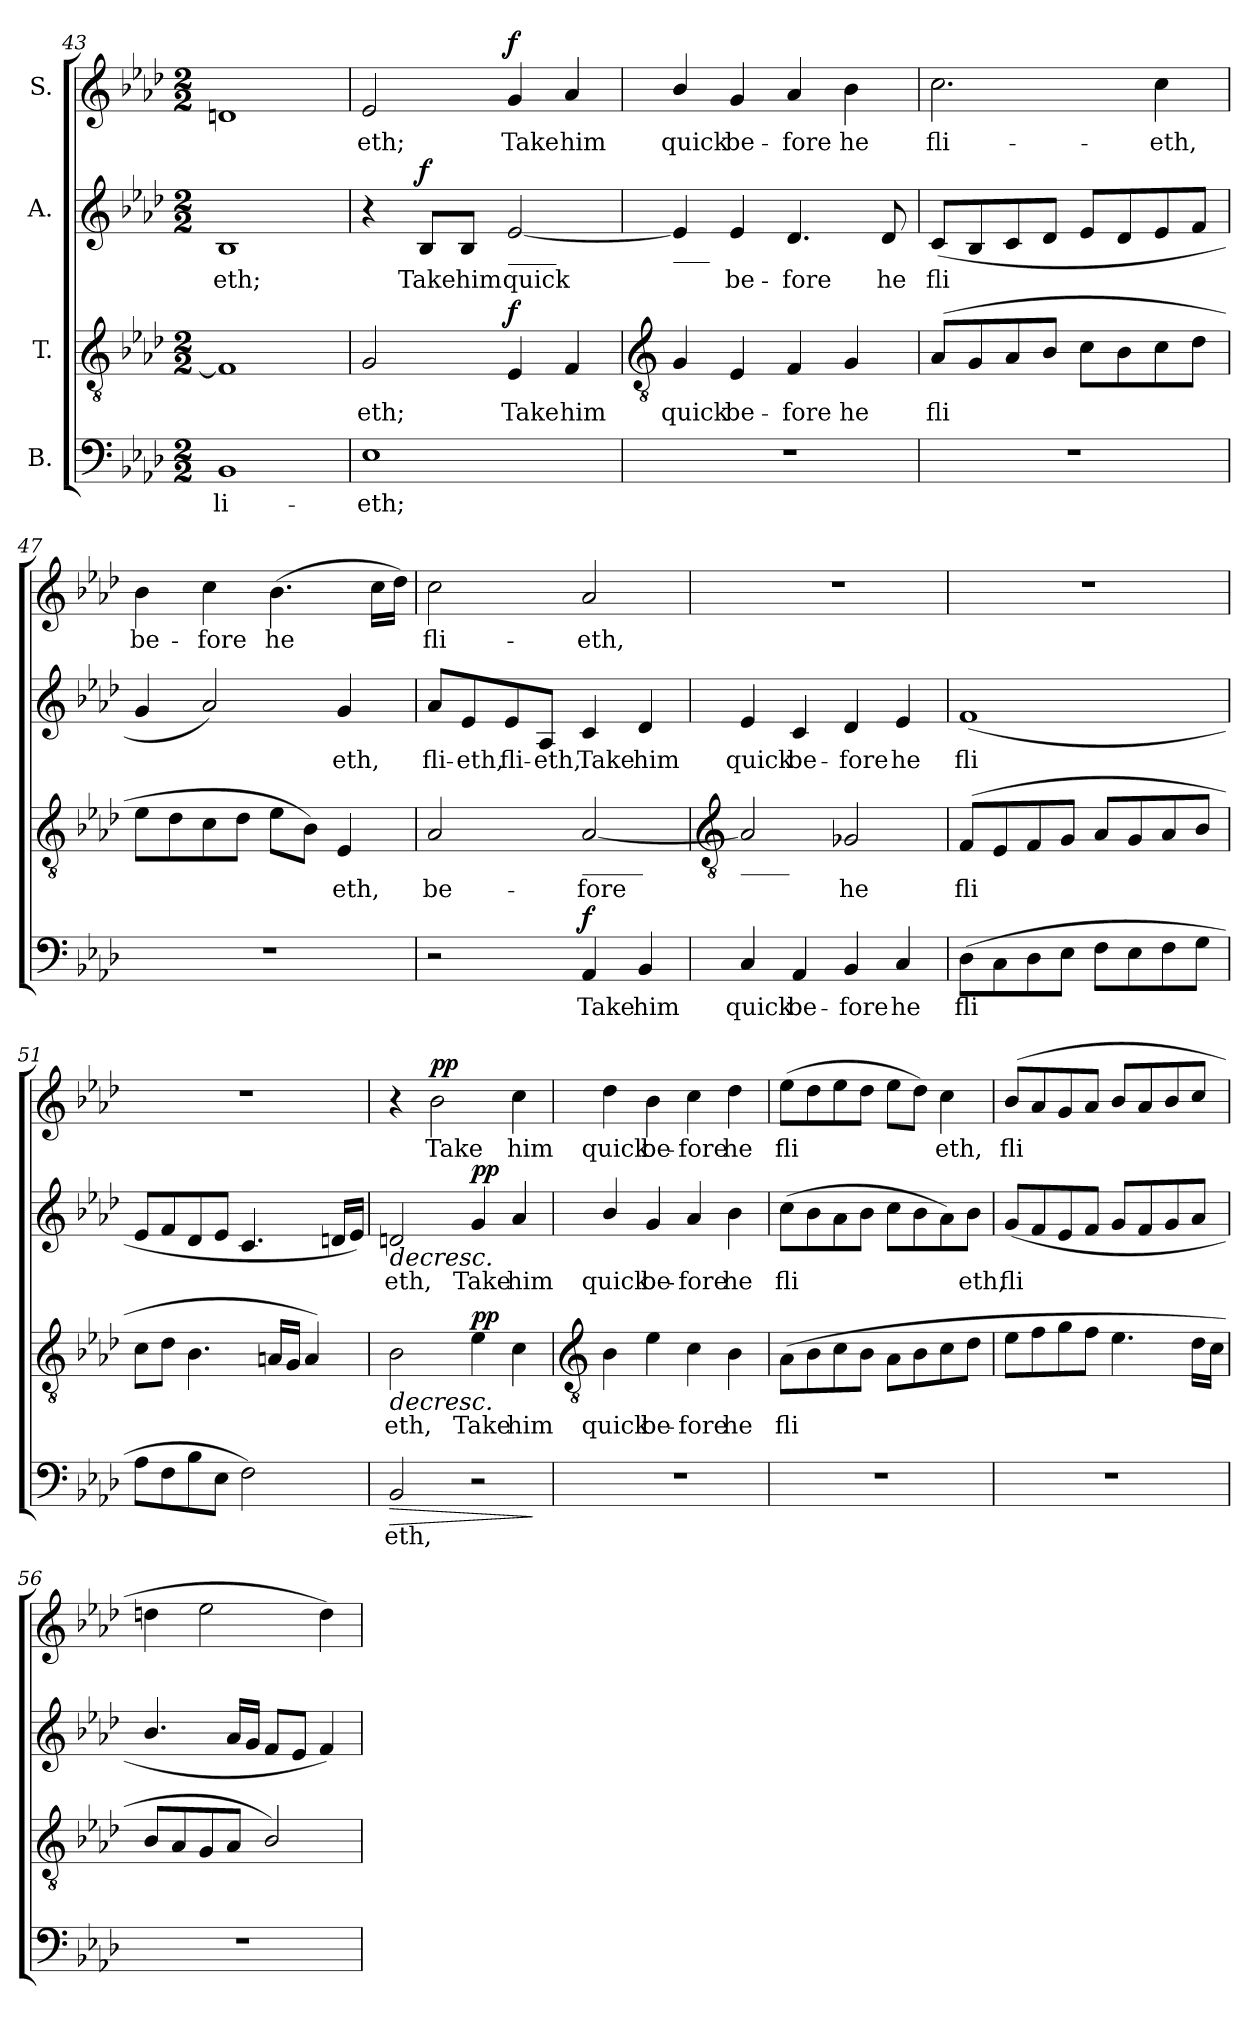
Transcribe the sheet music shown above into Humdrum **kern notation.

**kern	**text	**dynam	**kern	**text	**dynam	**kern	**text	**dynam	**kern	**text	**dynam
*part4	*part4	*part4	*part3	*part3	*part3	*part2	*part2	*part2	*part1	*part1	*part1
*staff4	*staff4	*staff4	*staff3	*staff3	*staff3	*staff2	*staff2	*staff2	*staff1	*staff1	*staff1
*I"B.	*	*	*I"T.	*	*	*I"A.	*	*	*I"S.	*	*
*clefF4	*	*	*clefGv2	*	*	*clefG2	*	*	*clefG2	*	*
*k[b-e-a-d-]	*	*	*k[b-e-a-d-]	*	*	*k[b-e-a-d-]	*	*	*k[b-e-a-d-]	*	*
*A-:	*	*	*A-:	*	*	*A-:	*	*	*A-:	*	*
*M2/2	*	*	*M2/2	*	*	*M2/2	*	*	*M2/2	*	*
=43	=43	=43	=43	=43	=43	=43	=43	=43	=43	=43	=43
!	!LO:LY:b	!	!	!	!	!	!LO:LY:b	!	!	!	!
1BB-	li-	.	1F]	.	.	1B-	-eth;	.	1dn	.	.
=44	=44	=44	=44	=44	=44	=44	=44	=44	=44	=44	=44
!	!LO:LY:b	!	!	!LO:LY:b	!	!	!	!	!	!LO:LY:b	!
1E-	-eth;	.	2G	eth;	.	4r	.	.	2e-	eth;	.
!	!	!	!	!	!	!	!LO:LY:b	!LO:DY:a	!	!	!
.	.	.	.	.	.	8B-L	Take	f	.	.	.
!	!	!	!	!	!	!	!LO:LY:b	!	!	!	!
.	.	.	.	.	.	8B-J	him	.	.	.	.
!	!	!	!	!	!	!LO:TX:b:t=____	!	!	!	!	!
!	!	!	!	!LO:LY:b	!LO:DY:b	!	!LO:LY:b	!	!	!LO:LY:b	!LO:DY:a
.	.	.	4E-	Take	f	[2e-	quick	.	4g	Take	f
!	!	!	!	!LO:LY:b	!	!	!	!	!	!LO:LY:b	!
.	.	.	4F	him	.	.	.	.	4a-	him	.
!!LO:LB:g=z
=45	=45	=45	=45	=45	=45	=45	=45	=45	=45	=45	=45
*	*	*	*clefGv2	*	*	*	*	*	*	*	*
!	!	!	!	!	!	!LO:TX:b:t=___	!	!	!	!	!
!	!	!	!	!LO:LY:b	!	!	!	!	!	!LO:LY:b	!
1r	.	.	4G	quick	.	4e-]	.	.	4b-/	quick	.
!	!	!	!	!LO:LY:b	!	!	!LO:LY:b	!	!	!LO:LY:b	!
.	.	.	4E-	be-	.	4e-	be-	.	4g	be-	.
!	!	!	!	!LO:LY:b	!	!	!LO:LY:b	!	!	!LO:LY:b	!
.	.	.	4F	-fore	.	4.d-	-fore	.	4a-	-fore	.
!	!	!	!	!LO:LY:b	!	!	!	!	!	!LO:LY:b	!
.	.	.	4G	he	.	.	.	.	4b-	he	.
!	!	!	!	!	!	!	!LO:LY:b	!	!	!	!
.	.	.	.	.	.	8d-	he	.	.	.	.
=46	=46	=46	=46	=46	=46	=46	=46	=46	=46	=46	=46
!	!	!	!	!LO:LY:b	!	!	!LO:LY:b	!	!	!LO:LY:b	!
1r	.	.	(<8A-L	fli	.	(<8cL	fli	.	2.cc	fli-	.
.	.	.	8G	.	.	8B-	.	.	.	.	.
.	.	.	8A-	.	.	8c	.	.	.	.	.
.	.	.	8B-J	.	.	8d-J	.	.	.	.	.
.	.	.	8cL	.	.	8e-L	.	.	.	.	.
.	.	.	8B-	.	.	8d-	.	.	.	.	.
!	!	!	!	!	!	!	!	!	!	!LO:LY:b	!
.	.	.	8c	.	.	8e-	.	.	4cc	-eth,	.
.	.	.	8d-J	.	.	8fJ	.	.	.	.	.
=47	=47	=47	=47	=47	=47	=47	=47	=47	=47	=47	=47
!	!	!	!	!	!	!	!	!	!	!LO:LY:b	!
1r	.	.	8e-L	.	.	4g	.	.	4b-	be-	.
.	.	.	8d-	.	.	.	.	.	.	.	.
!	!	!	!	!	!	!	!	!	!	!LO:LY:b	!
.	.	.	8c	.	.	2a-)	.	.	4cc	-fore	.
.	.	.	8d-J	.	.	.	.	.	.	.	.
!	!	!	!	!	!	!	!	!	!	!LO:LY:b	!
.	.	.	8e-L	.	.	.	.	.	(>4.b-	he	.
.	.	.	8B-J)	.	.	.	.	.	.	.	.
!	!	!	!	!LO:LY:b	!	!	!LO:LY:b	!	!	!	!
.	.	.	4E-	eth,	.	4g	eth,	.	.	.	.
.	.	.	.	.	.	.	.	.	16ccLL	.	.
.	.	.	.	.	.	.	.	.	16dd-JJ)	.	.
=48	=48	=48	=48	=48	=48	=48	=48	=48	=48	=48	=48
!	!	!	!	!LO:LY:b	!	!	!LO:LY:b	!	!	!LO:LY:b	!
2r	.	.	2A-	be-	.	8a-L	fli-	.	2cc	fli-	.
!	!	!	!	!	!	!	!LO:LY:b	!	!	!	!
.	.	.	.	.	.	8e-	-eth,	.	.	.	.
!	!	!	!	!	!	!	!LO:LY:b	!	!	!	!
.	.	.	.	.	.	8e-	fli-	.	.	.	.
!	!	!	!	!	!	!	!LO:LY:b	!	!	!	!
.	.	.	.	.	.	8A-J	-eth,	.	.	.	.
!	!	!	!LO:TX:b:t=_____	!	!	!	!	!	!	!	!
!	!LO:LY:b	!LO:DY:a	!	!LO:LY:b	!	!	!LO:LY:b	!	!	!LO:LY:b	!
4AA-	Take	f	[2A-	-fore	.	4c	Take	.	2a-	-eth,	.
!	!LO:LY:b	!	!	!	!	!	!LO:LY:b	!	!	!	!
4BB-	him	.	.	.	.	4d-	him	.	.	.	.
!!LO:LB:g=z
=49	=49	=49	=49	=49	=49	=49	=49	=49	=49	=49	=49
*	*	*	*clefGv2	*	*	*	*	*	*	*	*
!	!	!	!LO:TX:b:t=____	!	!	!	!	!	!	!	!
!	!LO:LY:b	!	!	!	!	!	!LO:LY:b	!	!	!	!
4C	quick	.	2A-]	.	.	4e-	quick	.	1r	.	.
!	!LO:LY:b	!	!	!	!	!	!LO:LY:b	!	!	!	!
4AA-	be-	.	.	.	.	4c	be-	.	.	.	.
!	!LO:LY:b	!	!	!LO:LY:b	!	!	!LO:LY:b	!	!	!	!
4BB-	-fore	.	2G-X	he	.	4d-	-fore	.	.	.	.
!	!LO:LY:b	!	!	!	!	!	!LO:LY:b	!	!	!	!
4C	he	.	.	.	.	4e-	he	.	.	.	.
=50	=50	=50	=50	=50	=50	=50	=50	=50	=50	=50	=50
!	!LO:LY:b	!	!	!LO:LY:b	!	!	!LO:LY:b	!	!	!	!
(>8D-L	fli	.	(<8FL	fli	.	(<1f	fli	.	1r	.	.
8C	.	.	8E-	.	.	.	.	.	.	.	.
8D-	.	.	8F	.	.	.	.	.	.	.	.
8E-J	.	.	8GJ	.	.	.	.	.	.	.	.
8FL	.	.	8A-L	.	.	.	.	.	.	.	.
8E-	.	.	8G	.	.	.	.	.	.	.	.
8F	.	.	8A-	.	.	.	.	.	.	.	.
8GJ	.	.	8B-J	.	.	.	.	.	.	.	.
=51	=51	=51	=51	=51	=51	=51	=51	=51	=51	=51	=51
8A-L	.	.	8cL	.	.	8e-L	.	.	1r	.	.
8F	.	.	8d-J	.	.	8f	.	.	.	.	.
8B-	.	.	4.B-	.	.	8d-	.	.	.	.	.
8E-J	.	.	.	.	.	8e-J	.	.	.	.	.
2F)	.	.	.	.	.	4.c	.	.	.	.	.
.	.	.	16AnLL	.	.	.	.	.	.	.	.
.	.	.	16GJJ	.	.	.	.	.	.	.	.
.	.	.	4A)	.	.	.	.	.	.	.	.
.	.	.	.	.	.	16dnLL	.	.	.	.	.
.	.	.	.	.	.	16e-JJ)	.	.	.	.	.
=52	=52	=52	=52	=52	=52	=52	=52	=52	=52	=52	=52
!	!LO:LY:b	!LO:HP:b	!	!LO:LY:b	!LO:HP:b	!	!LO:LY:b	!LO:HP:b	!	!	!
2BB-	eth,	>	2B-	eth,	>	2dn	eth,	>	4r	.	.
!	!	!	!	!	!	!	!	!	!	!LO:LY:b	!LO:DY:a
.	.	.	.	.	.	.	.	.	2b-	Take	pp
!	!	!	!	!LO:LY:b	!LO:DY:a	!	!LO:LY:b	!LO:DY:a	!	!	!
2r	.	.	4e-	Take	pp	4g	Take	pp	.	.	.
!	!	!	!	!LO:LY:b	!	!	!LO:LY:b	!	!	!LO:LY:b	!
.	.	.	4c	him	]	4a-	him	]	4cc	him	.
.	.	]	.	.	.	.	.	.	.	.	.
!!LO:LB:g=z
=53	=53	=53	=53	=53	=53	=53	=53	=53	=53	=53	=53
*	*	*	*clefGv2	*	*	*	*	*	*	*	*
!	!	!	!	!LO:LY:b	!	!	!LO:LY:b	!	!	!LO:LY:b	!
1r	.	.	4B-	quick	.	4b-/	quick	.	4dd-	quick	.
!	!	!	!	!LO:LY:b	!	!	!LO:LY:b	!	!	!LO:LY:b	!
.	.	.	4e-	be-	.	4g	be-	.	4b-	be-	.
!	!	!	!	!LO:LY:b	!	!	!LO:LY:b	!	!	!LO:LY:b	!
.	.	.	4c	-fore	.	4a-	-fore	.	4cc	-fore	.
!	!	!	!	!LO:LY:b	!	!	!LO:LY:b	!	!	!LO:LY:b	!
.	.	.	4B-	he	.	4b-	he	.	4dd-	he	.
=54	=54	=54	=54	=54	=54	=54	=54	=54	=54	=54	=54
!	!	!	!	!LO:LY:b	!	!	!LO:LY:b	!	!	!LO:LY:b	!
1r	.	.	(>8A-L	fli	.	(>8ccL	fli	.	(>8ee-L	fli	.
.	.	.	8B-	.	.	8b-	.	.	8dd-	.	.
.	.	.	8c	.	.	8a-	.	.	8ee-	.	.
.	.	.	8B-J	.	.	8b-J	.	.	8dd-J	.	.
.	.	.	8A-L	.	.	8ccL	.	.	8ee-L	.	.
.	.	.	8B-	.	.	8b-	.	.	8dd-J)	.	.
!	!	!	!	!	!	!	!	!	!	!LO:LY:b	!
.	.	.	8c	.	.	8a-)	.	.	4cc	eth,	.
!	!	!	!	!	!	!	!LO:LY:b	!	!	!	!
.	.	.	8d-J	.	.	8b-J	eth,	.	.	.	.
=55	=55	=55	=55	=55	=55	=55	=55	=55	=55	=55	=55
!	!	!	!	!	!	!	!LO:LY:b	!	!	!LO:LY:b	!
1r	.	.	8e-L	.	.	(<8gL	fli	.	(<8b-L	fli	.
.	.	.	8f	.	.	8f	.	.	8a-	.	.
.	.	.	8g	.	.	8e-	.	.	8g	.	.
.	.	.	8fJ	.	.	8fJ	.	.	8a-J	.	.
.	.	.	4.e-	.	.	8gL	.	.	8b-/L	.	.
.	.	.	.	.	.	8f	.	.	8a-/	.	.
.	.	.	.	.	.	8g	.	.	8b-/	.	.
.	.	.	16d-LL	.	.	8a-J	.	.	8cc/J	.	.
.	.	.	16cJJ	.	.	.	.	.	.	.	.
=56	=56	=56	=56	=56	=56	=56	=56	=56	=56	=56	=56
1r	.	.	8B-L	.	.	4.b-/	.	.	4ddn	.	.
.	.	.	8A-	.	.	.	.	.	.	.	.
.	.	.	8G	.	.	.	.	.	2ee-	.	.
.	.	.	8A-/J	.	.	16a-LL	.	.	.	.	.
.	.	.	.	.	.	16gJJ	.	.	.	.	.
.	.	.	2B-/)	.	.	8fL	.	.	.	.	.
.	.	.	.	.	.	8e-J	.	.	.	.	.
.	.	.	.	.	.	4f)	.	.	4dd)	.	.
=	=	=	=	=	=	=	=	=	=	=	=
*-	*-	*-	*-	*-	*-	*-	*-	*-	*-	*-	*-
